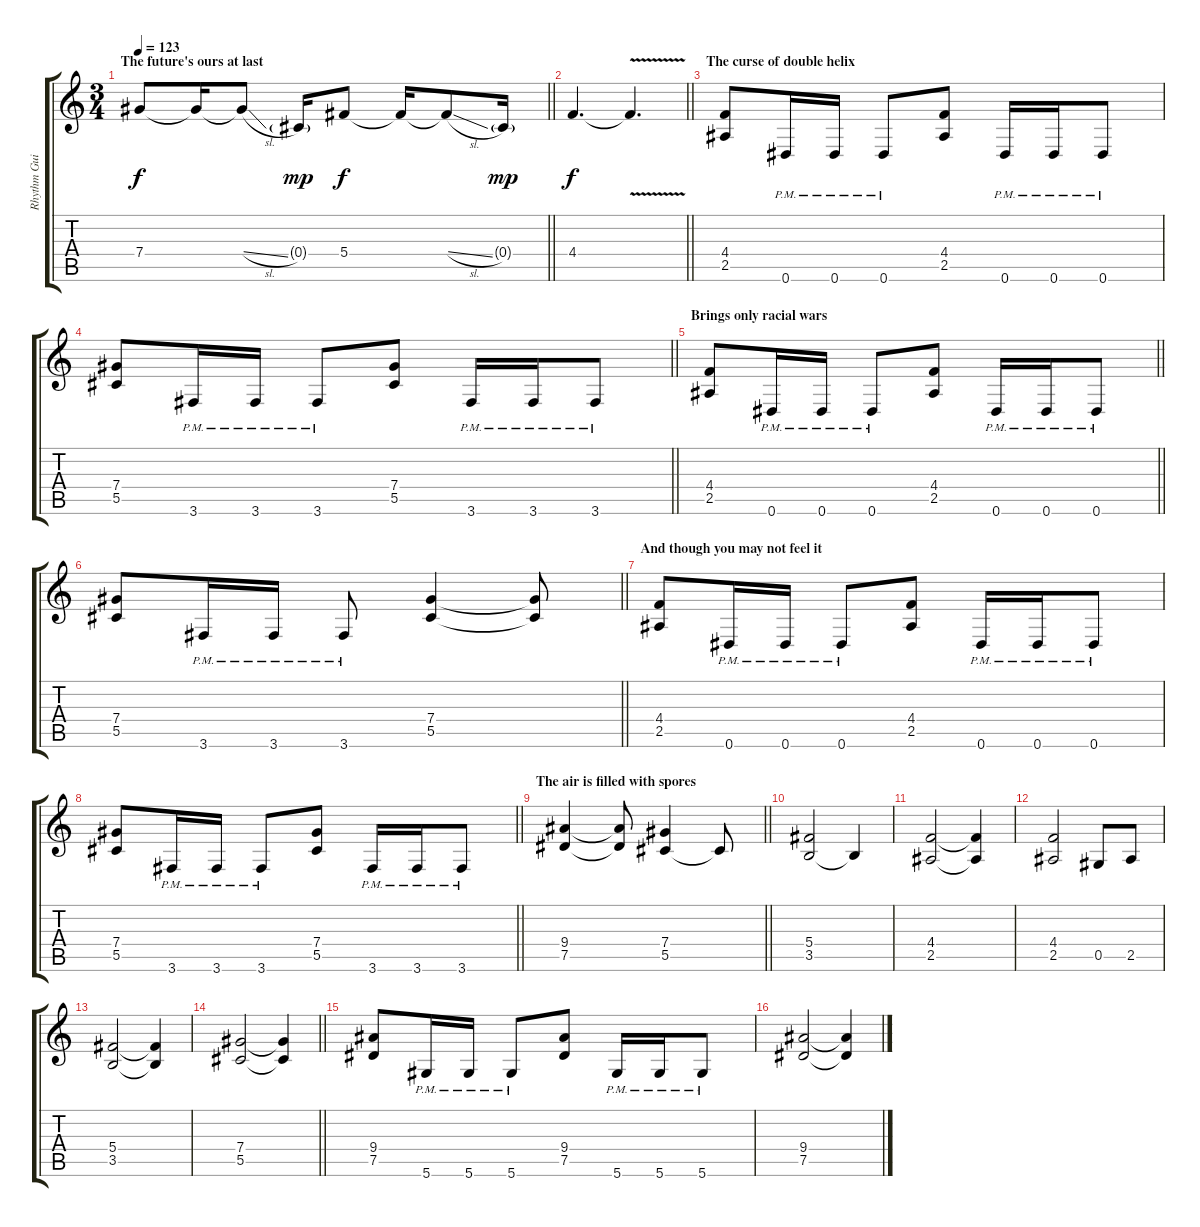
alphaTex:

\track ("Rhythm Guitar" "Rhythm Gui") {instrument distortionguitar}
\staff {score tabs}
\tuning (Eb4 Bb3 Gb3 Db3 Ab2 Eb2) {hide}
\ts (3 4)
\section ("" "The future's ours at last ")
\tempo 123
\clef g2
\barLineRight lightlight
\ks c
7.4.8{dy f} 7.4{t}.16 7.4{sl t}.8 0.4{g}.16{dy mp} 5.4.8{dy f} 5.4{t}.16 5.4{sl t}.8 0.4{g}.16{dy mp} |
\section ("" "")
\barLineRight lightlight
4.4.4{d dy f} 4.4{v t}.4{d} |
\section ("" "The curse of double helix ")
(4.4 2.5).8 0.6{pm}.16 0.6{pm}.16 0.6{pm}.8 (4.4 2.5).8 0.6{pm}.16 0.6{pm}.16 0.6{pm}.8 |
\barLineRight lightlight
(7.4 5.5).8 3.6{pm}.16 3.6{pm}.16 3.6{pm}.8 (7.4 5.5).8 3.6{pm}.16 3.6{pm}.16 3.6{pm}.8 |
\section ("" "Brings only racial wars ")
\barLineRight lightlight
(4.4 2.5).8 0.6{pm}.16 0.6{pm}.16 0.6{pm}.8 (4.4 2.5).8 0.6{pm}.16 0.6{pm}.16 0.6{pm}.8 |
\barLineRight lightlight
(7.4 5.5).8 3.6{pm}.16 3.6{pm}.16 3.6{pm}.8 (7.4 5.5).4 (7.4{t} 5.5{t}).8 |
\section ("" "And though you may not feel it ")
(4.4 2.5).8 0.6{pm}.16 0.6{pm}.16 0.6{pm}.8 (4.4 2.5).8 0.6{pm}.16 0.6{pm}.16 0.6{pm}.8 |
\barLineRight lightlight
(7.4 5.5).8 3.6{pm}.16 3.6{pm}.16 3.6{pm}.8 (7.4 5.5).8 3.6{pm}.16 3.6{pm}.16 3.6{pm}.8 |
\section ("" "The air is filled with spores")
\barLineRight lightlight
(9.4 7.5).4 (9.4{t} 7.5{t}).8 (7.4 5.5).4 5.5{t}.8 |
(5.4 3.5).2 3.5{t}.4 |
(4.4 2.5).2 (4.4{t} 2.5{t}).4 |
(4.4 2.5).2 0.5.8 2.5.8 |
(5.4 3.5).2 (5.4{t} 3.5{t}).4 |
\barLineRight lightlight
(7.4 5.5).2 (7.4{t} 5.5{t}).4 |
(9.4 7.5).8 5.6{pm}.16 5.6{pm}.16 5.6{pm}.8 (9.4 7.5).8 5.6{pm}.16 5.6{pm}.16 5.6{pm}.8 |
(9.4 7.5).2 (9.4{t} 7.5{t}).4
